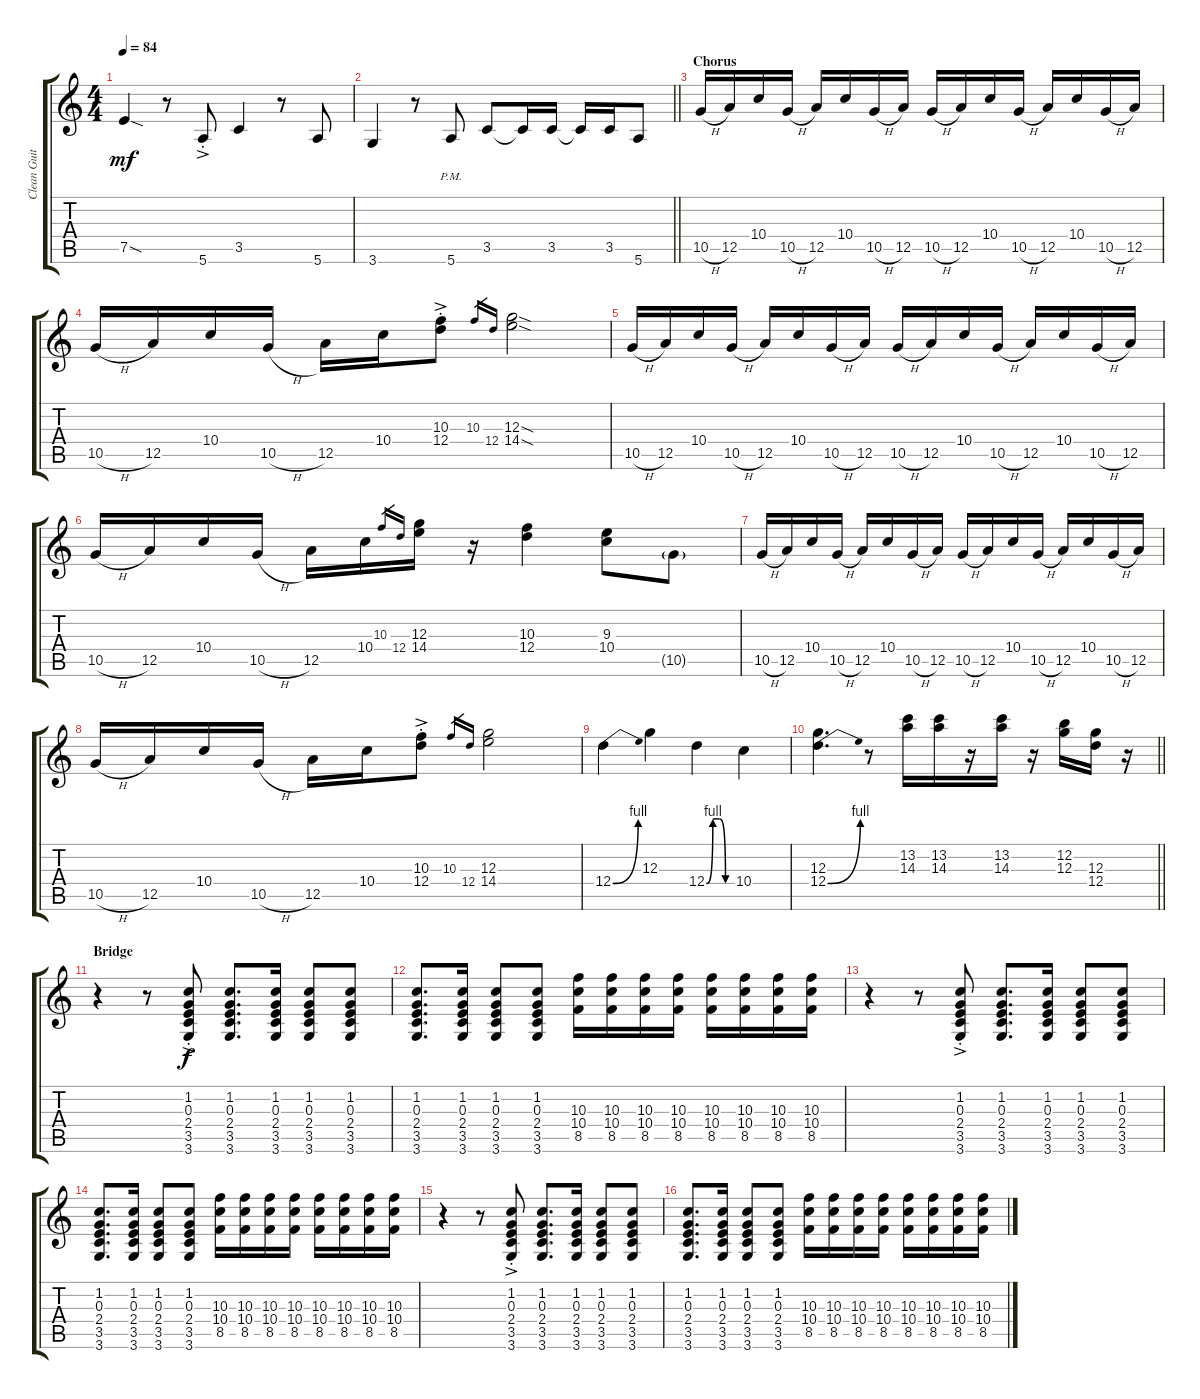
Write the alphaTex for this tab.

\track ("Clean Guitar" "Clean Guit") {instrument electricguitarclean}
\staff {score tabs}
\tuning (E4 B3 G3 D3 A2 E2) {hide}
\ts (4 4)
\tempo 84
\clef g2
\ks c
7.5{sod}.4{dy mf} r.8 5.6{ac st}.8 3.5.4 r.8 5.6.8 |
\barLineRight lightlight
3.6.4 r.8 5.6{pm}.8 3.5.8 3.5{t}.16 3.5.16 3.5{t}.16 3.5.16 5.6.8 |
\section ("" "Chorus")
10.5{h}.16 12.5.16 10.4.16 10.5{h}.16 12.5.16 10.4.16 10.5{h}.16 12.5.16 10.5{h}.16 12.5.16 10.4.16 10.5{h}.16 12.5.16 10.4.16 10.5{h}.16 12.5.16 |
10.5{h}.16 12.5.16 10.4.16 10.5{h}.16 12.5.16 10.4.16 (10.3{ac st} 12.4{ac st}).8 10.3.16{gr} 12.4.16{gr} (12.3{sod} 14.4{sod}).2 |
10.5{h}.16 12.5.16 10.4.16 10.5{h}.16 12.5.16 10.4.16 10.5{h}.16 12.5.16 10.5{h}.16 12.5.16 10.4.16 10.5{h}.16 12.5.16 10.4.16 10.5{h}.16 12.5.16 |
10.5{h}.16 12.5.16 10.4.16 10.5{h}.16 12.5.16 10.4.16 10.3.16{gr} 12.4.16{gr} (12.3 14.4).16 r.16 (10.3 12.4).4 (9.3 10.4).8 10.5{g}.8 |
10.5{h}.16 12.5.16 10.4.16 10.5{h}.16 12.5.16 10.4.16 10.5{h}.16 12.5.16 10.5{h}.16 12.5.16 10.4.16 10.5{h}.16 12.5.16 10.4.16 10.5{h}.16 12.5.16 |
10.5{h}.16 12.5.16 10.4.16 10.5{h}.16 12.5.16 10.4.16 (10.3{ac st} 12.4{ac st}).8 10.3.16{gr} 12.4.16{gr} (12.3 14.4).2 |
12.4{be (bend 0 0 60 4)}.4 12.3.4 12.4{be (custom 0 0 15 4 30 4 45 0 60 0)}.4 10.4.4 |
\barLineRight lightlight
(12.3 12.4{be (bend 0 0 60 4)}).4{d} r.8 (13.2 14.3).16 (13.2 14.3).16 r.16 (13.2 14.3).16 r.16 (12.2 12.3).16 (12.3 12.4).16 r.16 |
\section ("" "Bridge")
r.4 r.8 (1.2{ac st} 0.3{ac st} 2.4{ac st} 3.5{ac st} 3.6{ac st}).8{dy f} (1.2 0.3 2.4 3.5 3.6).8{d} (1.2 0.3 2.4 3.5 3.6).16 (1.2 0.3 2.4 3.5 3.6).8 (1.2 0.3 2.4 3.5 3.6).8 |
(1.2 0.3 2.4 3.5 3.6).8{d} (1.2 0.3 2.4 3.5 3.6).16 (1.2 0.3 2.4 3.5 3.6).8 (1.2 0.3 2.4 3.5 3.6).8 (10.3 10.4 8.5).16 (10.3 10.4 8.5).16 (10.3 10.4 8.5).16 (10.3 10.4 8.5).16 (10.3 10.4 8.5).16 (10.3 10.4 8.5).16 (10.3 10.4 8.5).16 (10.3 10.4 8.5).16 |
r.4 r.8 (1.2{ac st} 0.3{ac st} 2.4{ac st} 3.5{ac st} 3.6{ac st}).8 (1.2 0.3 2.4 3.5 3.6).8{d} (1.2 0.3 2.4 3.5 3.6).16 (1.2 0.3 2.4 3.5 3.6).8 (1.2 0.3 2.4 3.5 3.6).8 |
(1.2 0.3 2.4 3.5 3.6).8{d} (1.2 0.3 2.4 3.5 3.6).16 (1.2 0.3 2.4 3.5 3.6).8 (1.2 0.3 2.4 3.5 3.6).8 (10.3 10.4 8.5).16 (10.3 10.4 8.5).16 (10.3 10.4 8.5).16 (10.3 10.4 8.5).16 (10.3 10.4 8.5).16 (10.3 10.4 8.5).16 (10.3 10.4 8.5).16 (10.3 10.4 8.5).16 |
r.4 r.8 (1.2{ac st} 0.3{ac st} 2.4{ac st} 3.5{ac st} 3.6{ac st}).8 (1.2 0.3 2.4 3.5 3.6).8{d} (1.2 0.3 2.4 3.5 3.6).16 (1.2 0.3 2.4 3.5 3.6).8 (1.2 0.3 2.4 3.5 3.6).8 |
(1.2 0.3 2.4 3.5 3.6).8{d} (1.2 0.3 2.4 3.5 3.6).16 (1.2 0.3 2.4 3.5 3.6).8 (1.2 0.3 2.4 3.5 3.6).8 (10.3 10.4 8.5).16 (10.3 10.4 8.5).16 (10.3 10.4 8.5).16 (10.3 10.4 8.5).16 (10.3 10.4 8.5).16 (10.3 10.4 8.5).16 (10.3 10.4 8.5).16 (10.3 10.4 8.5).16
